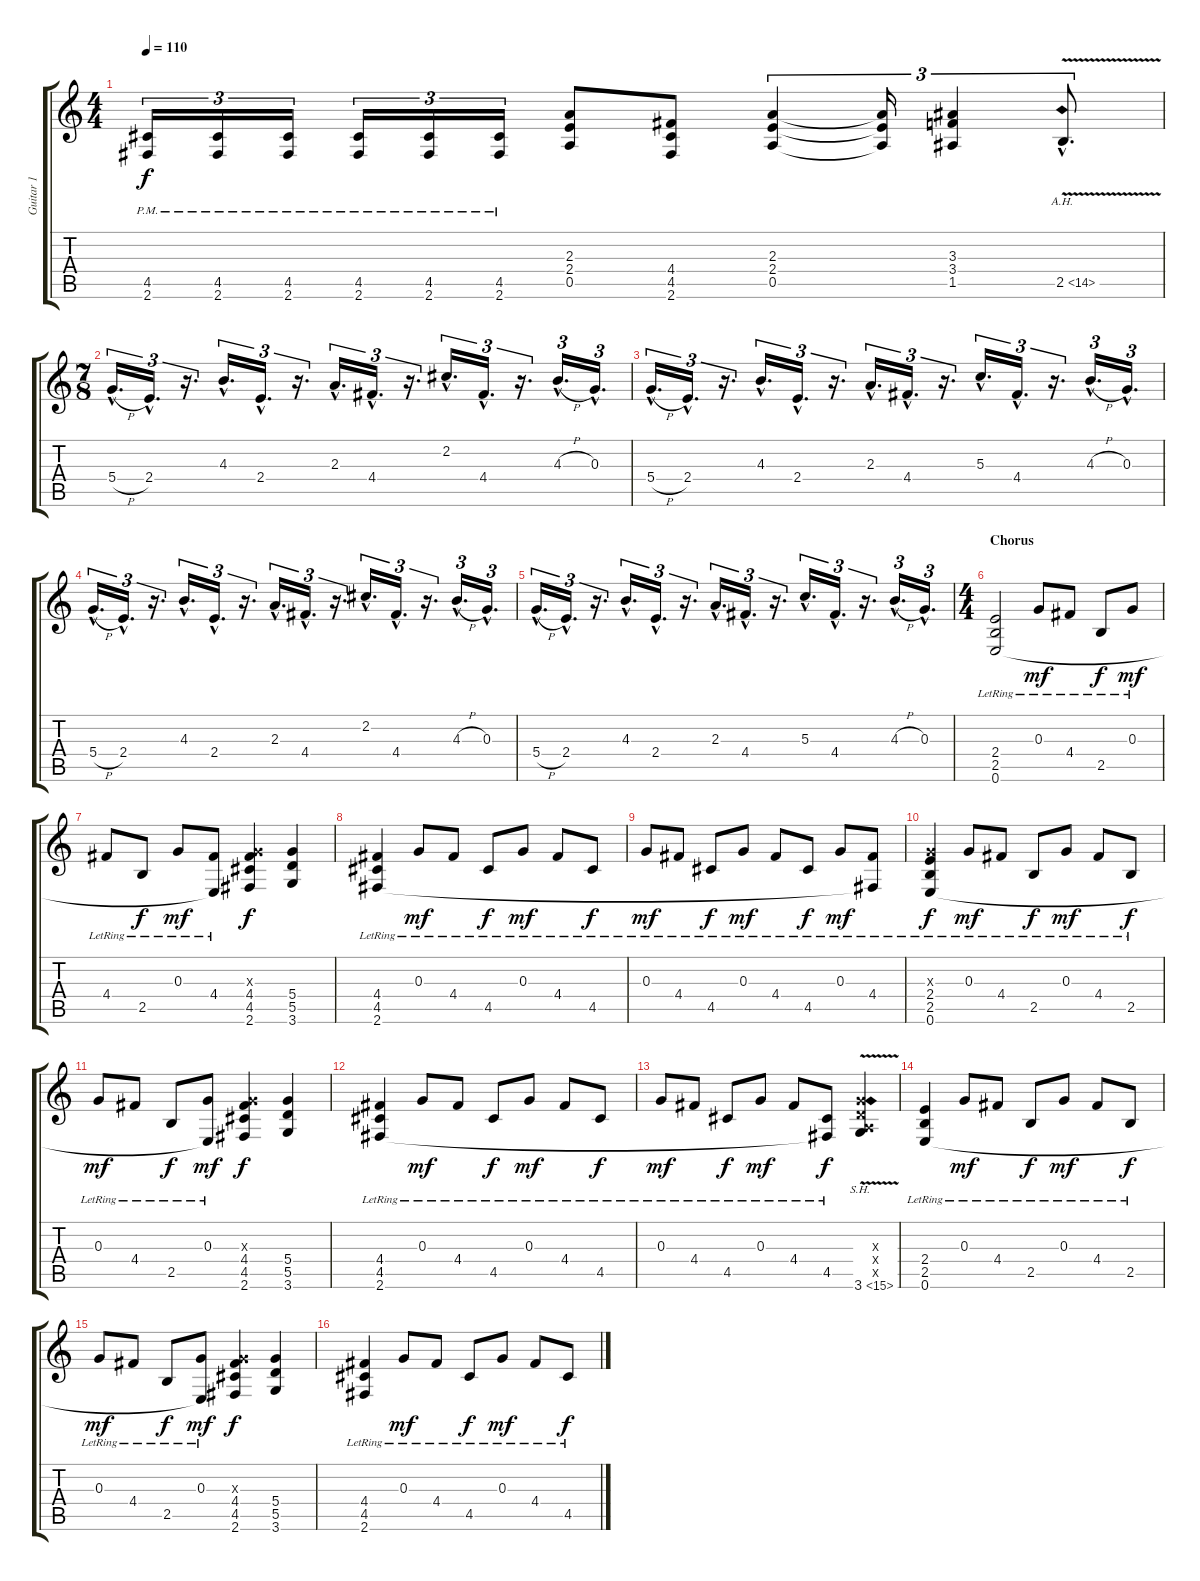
\track ("Guitar 1" "Guitar 1") {instrument overdrivenguitar}
\staff {score tabs}
\tuning (E4 B3 G3 D3 A2 E2) {hide}
\ts (4 4)
\tempo 110
\clef g2
\ks c
(4.5{pm} 2.6{pm}).16{tu (3 2) dy f} (4.5{pm} 2.6{pm}).16{tu (3 2)} (4.5{pm} 2.6{pm}).16{tu (3 2)} (4.5{pm} 2.6{pm}).16{tu (3 2)} (4.5{pm} 2.6{pm}).16{tu (3 2)} (4.5{pm} 2.6{pm}).16{tu (3 2)} (2.3 2.4 0.5).8 (4.4 4.5 2.6).8 (2.3 2.4 0.5).4{tu (3 2)} (2.3{t} 2.4{t} 0.5{t}).16{tu (3 2)} (3.3 3.4 1.5).4{tu (3 2)} 2.5{ah 12 v hac}.8{d tu (3 2)} |
\ts (7 8)
5.4{h hac}.16{d tu (3 2)} 2.4{hac}.16{d tu (3 2)} r.16{d tu (3 2)} 4.3{hac}.16{d tu (3 2)} 2.4{hac}.16{d tu (3 2)} r.16{d tu (3 2)} 2.3{hac}.16{d tu (3 2)} 4.4{hac}.16{d tu (3 2)} r.16{d tu (3 2)} 2.2{hac}.16{d tu (3 2)} 4.4{hac}.16{d tu (3 2)} r.16{d tu (3 2)} 4.3{h hac}.16{d tu (3 2)} 0.3{hac}.16{d tu (3 2)} |
5.4{h hac}.16{d tu (3 2)} 2.4{hac}.16{d tu (3 2)} r.16{d tu (3 2)} 4.3{hac}.16{d tu (3 2)} 2.4{hac}.16{d tu (3 2)} r.16{d tu (3 2)} 2.3{hac}.16{d tu (3 2)} 4.4{hac}.16{d tu (3 2)} r.16{d tu (3 2)} 5.3{hac}.16{d tu (3 2)} 4.4{hac}.16{d tu (3 2)} r.16{d tu (3 2)} 4.3{h hac}.16{d tu (3 2)} 0.3{hac}.16{d tu (3 2)} |
5.4{h hac}.16{d tu (3 2)} 2.4{hac}.16{d tu (3 2)} r.16{d tu (3 2)} 4.3{hac}.16{d tu (3 2)} 2.4{hac}.16{d tu (3 2)} r.16{d tu (3 2)} 2.3{hac}.16{d tu (3 2)} 4.4{hac}.16{d tu (3 2)} r.16{d tu (3 2)} 2.2{hac}.16{d tu (3 2)} 4.4{hac}.16{d tu (3 2)} r.16{d tu (3 2)} 4.3{h hac}.16{d tu (3 2)} 0.3{hac}.16{d tu (3 2)} |
5.4{h hac}.16{d tu (3 2)} 2.4{hac}.16{d tu (3 2)} r.16{d tu (3 2)} 4.3{hac}.16{d tu (3 2)} 2.4{hac}.16{d tu (3 2)} r.16{d tu (3 2)} 2.3{hac}.16{d tu (3 2)} 4.4{hac}.16{d tu (3 2)} r.16{d tu (3 2)} 5.3{hac}.16{d tu (3 2)} 4.4{hac}.16{d tu (3 2)} r.16{d tu (3 2)} 4.3{h hac}.16{d tu (3 2)} 0.3{hac}.16{d tu (3 2)} |
\ts (4 4)
\section ("" "Chorus")
(2.4{lr} 2.5{lr} 0.6).2 0.3{lr}.8{dy mf} 4.4{lr}.8 2.5{lr}.8{dy f} 0.3{lr}.8{dy mf} |
4.4{lr}.8 2.5{lr}.8{dy f} 0.3{lr}.8{dy mf} (4.4{lr} 0.6{t}).8 (0.3{x} 4.4 4.5 2.6).4{dy f} (5.4 5.5 3.6).4 |
(4.4{lr} 4.5{lr} 2.6).4 0.3{lr}.8{dy mf} 4.4{lr}.8 4.5{lr}.8{dy f} 0.3{lr}.8{dy mf} 4.4{lr}.8 4.5{lr}.8{dy f} |
0.3{lr}.8{dy mf} 4.4{lr}.8 4.5{lr}.8{dy f} 0.3{lr}.8{dy mf} 4.4{lr}.8 4.5{lr}.8{dy f} 0.3{lr}.8{dy mf} (4.4{lr} 2.6{t}).8 |
(0.3{x} 2.4{lr} 2.5{lr} 0.6).4{dy f} 0.3{lr}.8{dy mf} 4.4{lr}.8 2.5{lr}.8{dy f} 0.3{lr}.8{dy mf} 4.4{lr}.8 2.5{lr}.8{dy f} |
0.3{lr}.8{dy mf} 4.4{lr}.8 2.5{lr}.8{dy f} (0.3{lr} 0.6{t}).8{dy mf} (0.3{x} 4.4 4.5 2.6).4{dy f} (5.4 5.5 3.6).4 |
(4.4{lr} 4.5{lr} 2.6).4 0.3{lr}.8{dy mf} 4.4{lr}.8 4.5{lr}.8{dy f} 0.3{lr}.8{dy mf} 4.4{lr}.8 4.5{lr}.8{dy f} |
0.3{lr}.8{dy mf} 4.4{lr}.8 4.5{lr}.8{dy f} 0.3{lr}.8{dy mf} 4.4{lr}.8 (4.5{lr} 2.6{t}).8{dy f} (0.3{x} 0.4{x} 0.5{x} 3.6{sh 12 v}).4 |
(2.4{lr} 2.5{lr} 0.6).4 0.3{lr}.8{dy mf} 4.4{lr}.8 2.5{lr}.8{dy f} 0.3{lr}.8{dy mf} 4.4{lr}.8 2.5{lr}.8{dy f} |
0.3{lr}.8{dy mf} 4.4{lr}.8 2.5{lr}.8{dy f} (0.3{lr} 0.6{t}).8{dy mf} (0.3{x} 4.4 4.5 2.6).4{dy f} (5.4 5.5 3.6).4 |
(4.4{lr} 4.5{lr} 2.6).4 0.3{lr}.8{dy mf} 4.4{lr}.8 4.5{lr}.8{dy f} 0.3{lr}.8{dy mf} 4.4{lr}.8 4.5{lr}.8{dy f}
